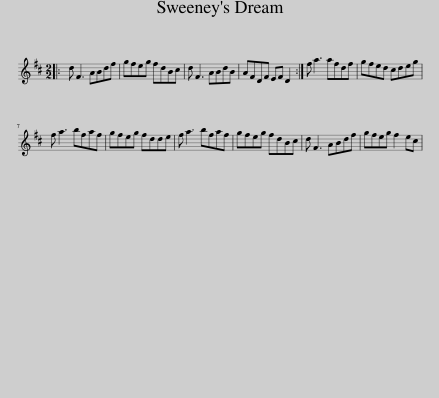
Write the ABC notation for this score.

X:1
L:1/8
M:2/2
I:linebreak $
K:D
V:1 treble
V:1
|: d F3 ABdf | gfeg fdBc | d F3 ABdB | AFDF EF D2 :| f a3 afdf | %5
 gfed cdeg |$ f a3 bfaf | gfeg fdde | f a3 bfaf | gfeg fdBc | %10
 d F3 ABdf | gfeg f2 ec | %12
